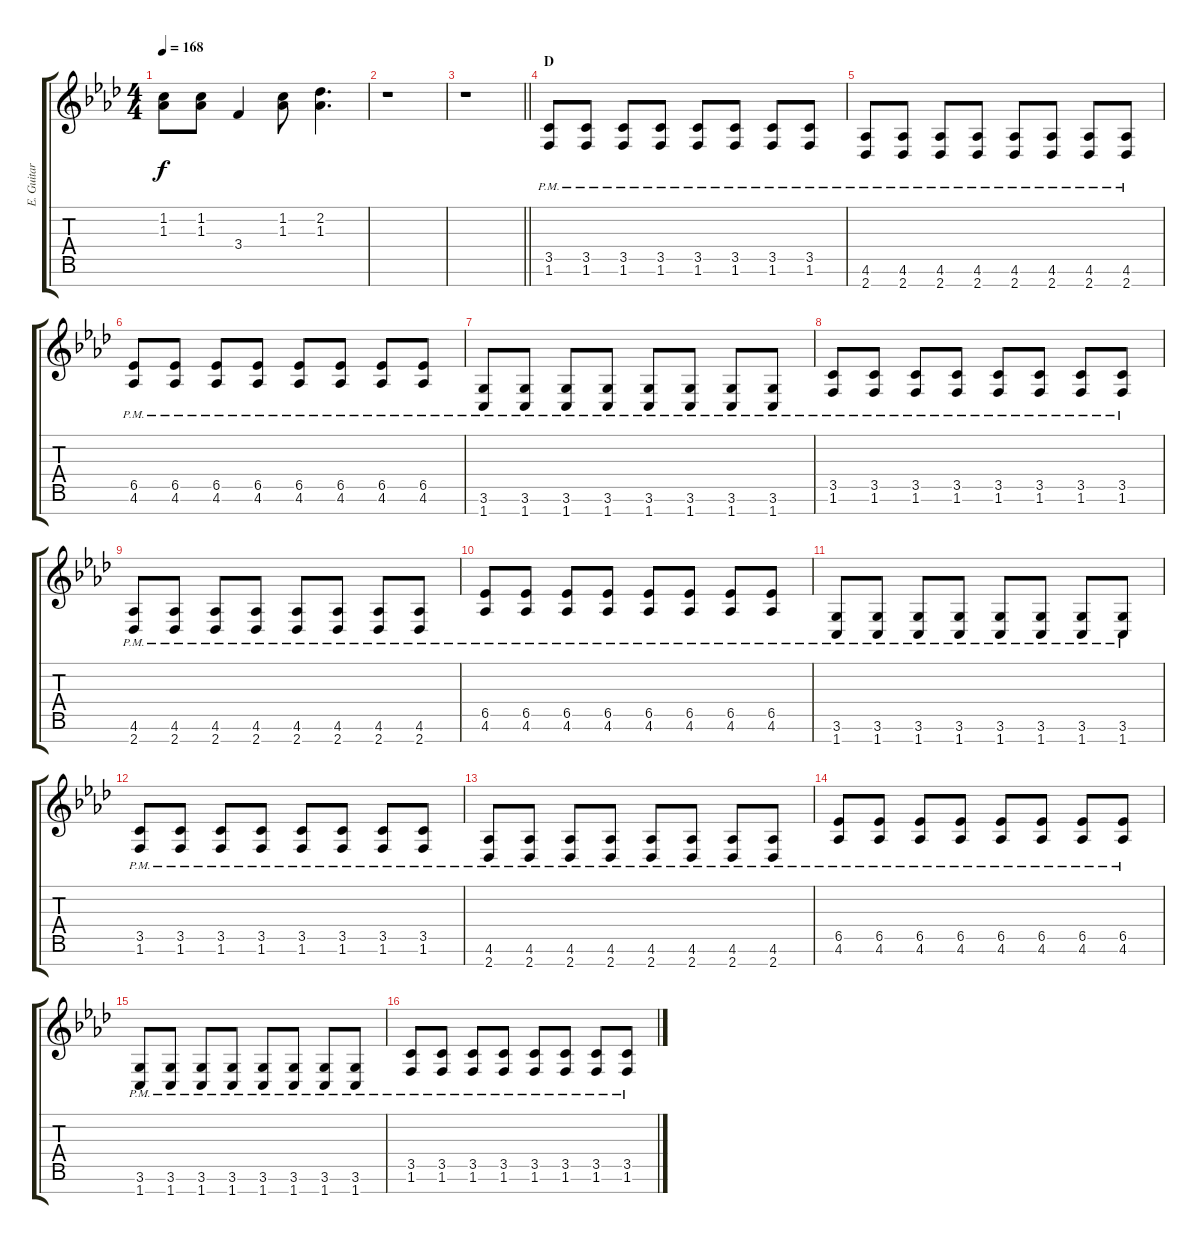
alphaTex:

\track ("E. Guitar I" "E. Guitar ") {instrument overdrivenguitar}
\staff {score tabs}
\tuning (E4 B3 G3 D3 A2 E2 B1) {hide}
\ts (4 4)
\tempo 168
\clef g2
\ks ab
(1.2{t} 1.3{t}).8{dy f} (1.2 1.3).8 3.4.4 (1.2 1.3).8 (2.2 1.3).4{d} |
r.1 |
\barLineRight lightlight
r.1 |
\section ("" "D")
(3.5{pm} 1.6{pm}).8 (3.5{pm} 1.6{pm}).8 (3.5{pm} 1.6{pm}).8 (3.5{pm} 1.6{pm}).8 (3.5{pm} 1.6{pm}).8 (3.5{pm} 1.6{pm}).8 (3.5{pm} 1.6{pm}).8 (3.5{pm} 1.6{pm}).8 |
(4.6{pm} 2.7{pm}).8 (4.6{pm} 2.7{pm}).8 (4.6{pm} 2.7{pm}).8 (4.6{pm} 2.7{pm}).8 (4.6{pm} 2.7{pm}).8 (4.6{pm} 2.7{pm}).8 (4.6{pm} 2.7{pm}).8 (4.6{pm} 2.7{pm}).8 |
(6.5{pm} 4.6{pm}).8 (6.5{pm} 4.6{pm}).8 (6.5{pm} 4.6{pm}).8 (6.5{pm} 4.6{pm}).8 (6.5{pm} 4.6{pm}).8 (6.5{pm} 4.6{pm}).8 (6.5{pm} 4.6{pm}).8 (6.5{pm} 4.6{pm}).8 |
(3.6{pm} 1.7{pm}).8 (3.6{pm} 1.7{pm}).8 (3.6{pm} 1.7{pm}).8 (3.6{pm} 1.7{pm}).8 (3.6{pm} 1.7{pm}).8 (3.6{pm} 1.7{pm}).8 (3.6{pm} 1.7{pm}).8 (3.6{pm} 1.7{pm}).8 |
(3.5{pm} 1.6{pm}).8 (3.5{pm} 1.6{pm}).8 (3.5{pm} 1.6{pm}).8 (3.5{pm} 1.6{pm}).8 (3.5{pm} 1.6{pm}).8 (3.5{pm} 1.6{pm}).8 (3.5{pm} 1.6{pm}).8 (3.5{pm} 1.6{pm}).8 |
(4.6{pm} 2.7{pm}).8 (4.6{pm} 2.7{pm}).8 (4.6{pm} 2.7{pm}).8 (4.6{pm} 2.7{pm}).8 (4.6{pm} 2.7{pm}).8 (4.6{pm} 2.7{pm}).8 (4.6{pm} 2.7{pm}).8 (4.6{pm} 2.7{pm}).8 |
(6.5{pm} 4.6{pm}).8 (6.5{pm} 4.6{pm}).8 (6.5{pm} 4.6{pm}).8 (6.5{pm} 4.6{pm}).8 (6.5{pm} 4.6{pm}).8 (6.5{pm} 4.6{pm}).8 (6.5{pm} 4.6{pm}).8 (6.5{pm} 4.6{pm}).8 |
(3.6{pm} 1.7{pm}).8 (3.6{pm} 1.7{pm}).8 (3.6{pm} 1.7{pm}).8 (3.6{pm} 1.7{pm}).8 (3.6{pm} 1.7{pm}).8 (3.6{pm} 1.7{pm}).8 (3.6{pm} 1.7{pm}).8 (3.6{pm} 1.7{pm}).8 |
(3.5{pm} 1.6{pm}).8 (3.5{pm} 1.6{pm}).8 (3.5{pm} 1.6{pm}).8 (3.5{pm} 1.6{pm}).8 (3.5{pm} 1.6{pm}).8 (3.5{pm} 1.6{pm}).8 (3.5{pm} 1.6{pm}).8 (3.5{pm} 1.6{pm}).8 |
(4.6{pm} 2.7{pm}).8 (4.6{pm} 2.7{pm}).8 (4.6{pm} 2.7{pm}).8 (4.6{pm} 2.7{pm}).8 (4.6{pm} 2.7{pm}).8 (4.6{pm} 2.7{pm}).8 (4.6{pm} 2.7{pm}).8 (4.6{pm} 2.7{pm}).8 |
(6.5{pm} 4.6{pm}).8 (6.5{pm} 4.6{pm}).8 (6.5{pm} 4.6{pm}).8 (6.5{pm} 4.6{pm}).8 (6.5{pm} 4.6{pm}).8 (6.5{pm} 4.6{pm}).8 (6.5{pm} 4.6{pm}).8 (6.5{pm} 4.6{pm}).8 |
(3.6{pm} 1.7{pm}).8 (3.6{pm} 1.7{pm}).8 (3.6{pm} 1.7{pm}).8 (3.6{pm} 1.7{pm}).8 (3.6{pm} 1.7{pm}).8 (3.6{pm} 1.7{pm}).8 (3.6{pm} 1.7{pm}).8 (3.6{pm} 1.7{pm}).8 |
(3.5{pm} 1.6{pm}).8 (3.5{pm} 1.6{pm}).8 (3.5{pm} 1.6{pm}).8 (3.5{pm} 1.6{pm}).8 (3.5{pm} 1.6{pm}).8 (3.5{pm} 1.6{pm}).8 (3.5{pm} 1.6{pm}).8 (3.5{pm} 1.6{pm}).8
